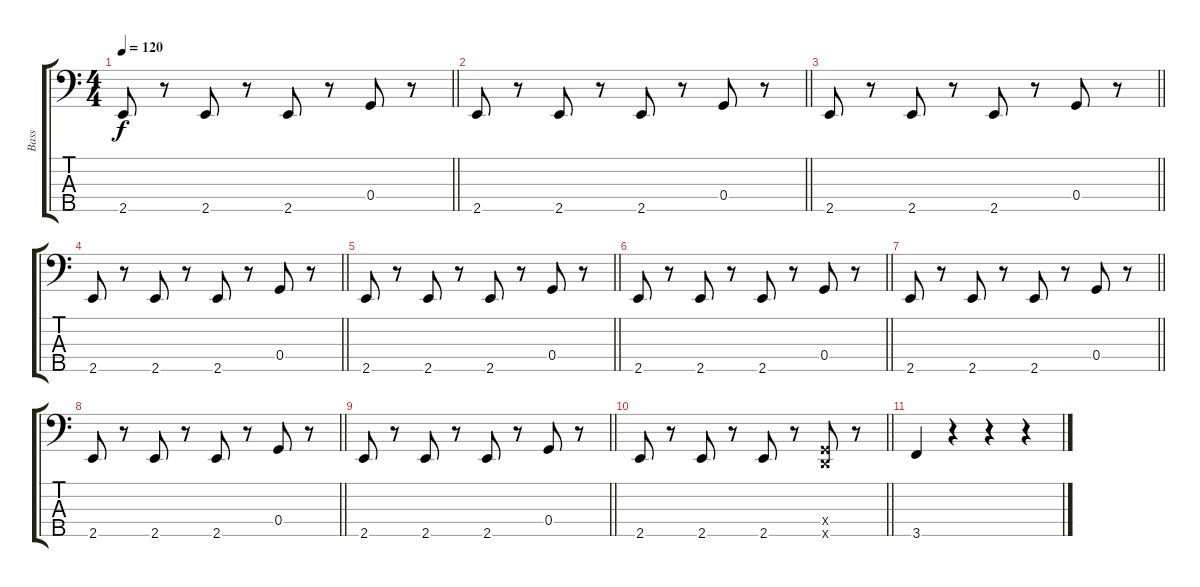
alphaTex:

\track ("Bass" "Bass") {instrument contrabass}
\staff {score tabs}
\tuning (Bb2 F2 C2 G1 D1) {hide}
\ts (4 4)
\tempo 120
\clef f4
\barLineRight lightlight
\ks c
2.5.8{dy f} r.8 2.5.8 r.8 2.5.8 r.8 0.4.8 r.8 |
\barLineRight lightlight
2.5.8 r.8 2.5.8 r.8 2.5.8 r.8 0.4.8 r.8 |
\barLineRight lightlight
2.5.8 r.8 2.5.8 r.8 2.5.8 r.8 0.4.8 r.8 |
\barLineRight lightlight
2.5.8 r.8 2.5.8 r.8 2.5.8 r.8 0.4.8 r.8 |
\barLineRight lightlight
2.5.8 r.8 2.5.8 r.8 2.5.8 r.8 0.4.8 r.8 |
\barLineRight lightlight
2.5.8 r.8 2.5.8 r.8 2.5.8 r.8 0.4.8 r.8 |
\barLineRight lightlight
2.5.8 r.8 2.5.8 r.8 2.5.8 r.8 0.4.8 r.8 |
\barLineRight lightlight
2.5.8 r.8 2.5.8 r.8 2.5.8 r.8 0.4.8 r.8 |
\barLineRight lightlight
2.5.8 r.8 2.5.8 r.8 2.5.8 r.8 0.4.8 r.8 |
\barLineRight lightlight
2.5.8 r.8 2.5.8 r.8 2.5.8 r.8 (0.4{x} 0.5{x}).8 r.8 |
3.5.4 r.4 r.4 r.4
